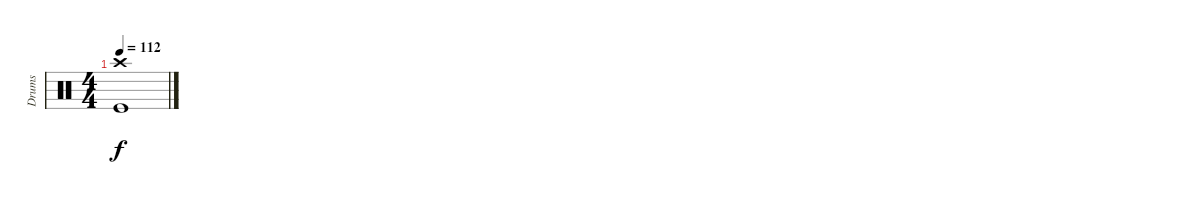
\track ("Drums" "Drums") {instrument percussion}
\staff {score}
\articulation defaults
\ts (4 4)
\tempo 112
\clef neutral
\ks c
("Crash high (hit)" "Kick (hit)").1{dy f}
